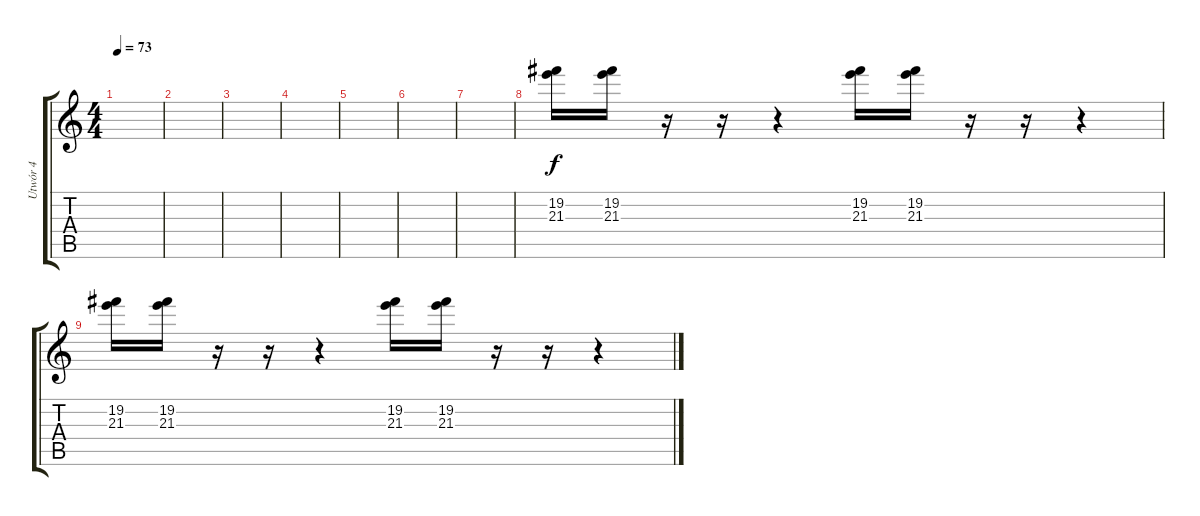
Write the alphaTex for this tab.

\track ("Utwór 4" "Utwór 4") {instrument overdrivenguitar}
\staff {score tabs}
\tuning (E4 B3 G3 D3 A2 E2) {hide}
\ts (4 4)
\tempo 73
\clef g2
\ks c
|
|
|
|
|
|
|
(19.2 21.3).16 (19.2 21.3).16 r.16 r.16 r.4 (19.2 21.3).16 (19.2 21.3).16 r.16 r.16 r.4 |
(19.2 21.3).16 (19.2 21.3).16 r.16 r.16 r.4 (19.2 21.3).16 (19.2 21.3).16 r.16 r.16 r.4
